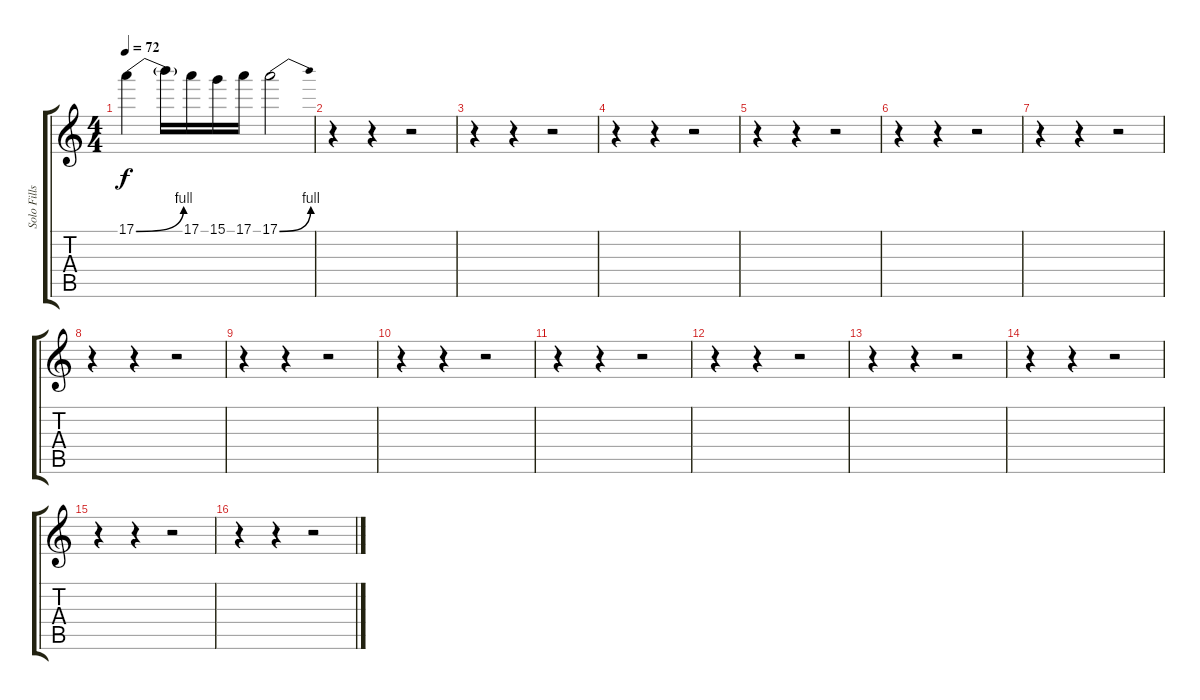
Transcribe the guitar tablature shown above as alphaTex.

\track ("Solo Fills" "Solo Fills") {instrument distortionguitar}
\staff {score tabs}
\tuning (E4 B3 G3 D3 A2 E2) {hide}
\ts (4 4)
\tempo 72
\clef g2
\ks c
17.1{be (bend 0 0 60 4)}.4{dy f} 17.1{t}.16 17.1.16 15.1.16 17.1.16 17.1{be (bend 0 0 60 4)}.2 |
r.4 r.4 r.2 |
r.4 r.4 r.2 |
r.4 r.4 r.2 |
r.4 r.4 r.2 |
r.4 r.4 r.2 |
r.4 r.4 r.2 |
r.4 r.4 r.2 |
r.4 r.4 r.2 |
r.4 r.4 r.2 |
r.4 r.4 r.2 |
r.4 r.4 r.2 |
r.4 r.4 r.2 |
r.4 r.4 r.2 |
r.4 r.4 r.2 |
r.4 r.4 r.2
